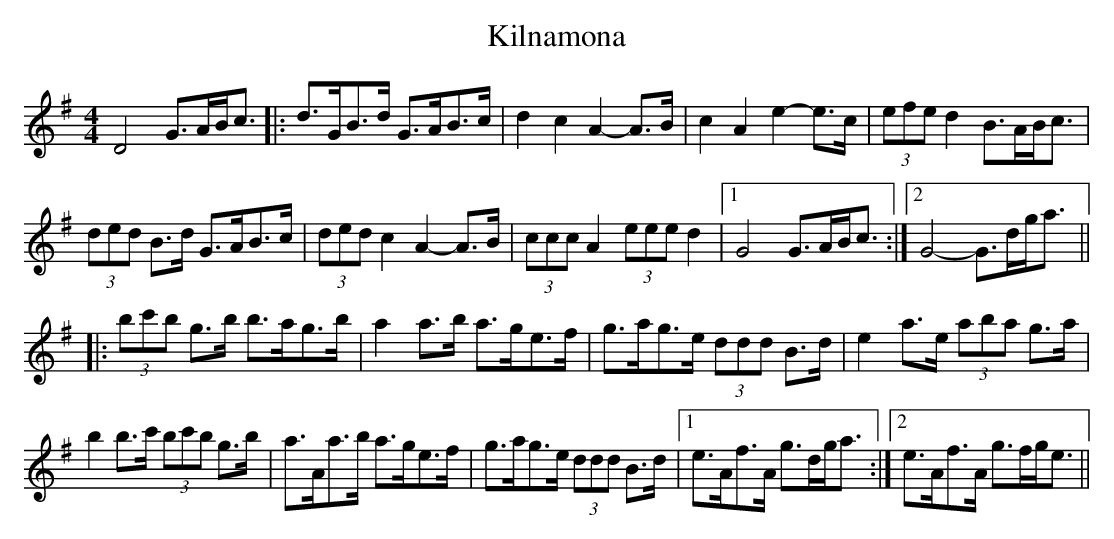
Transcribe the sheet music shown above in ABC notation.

X:1
T: Kilnamona
M: 4/4
L: 1/8
K: Gmaj
D4 G>AB<c|:d>GB>d G>AB>c|d2 c2 A2- A>B|c2 A2 e2- e>c|(3efe d2 B>AB<c|
(3ded B>d G>AB>c|(3ded c2 A2- A>B|(3ccc A2 (3eee d2|1 G4 G>AB<c:|2 G4- G>dg<a||
|:(3bc'b g>b b>ag>b|a2 a>b a>ge>f|g>ag>e (3ddd B>d|e2 a>e (3aba g>a|
b2 b>c' (3bc'b g>b|a>Aa>b a>ge>f|g>ag>e (3ddd B>d|1 e>Af>A g>dg<a:|2 e>Af>A g>fg<e||
